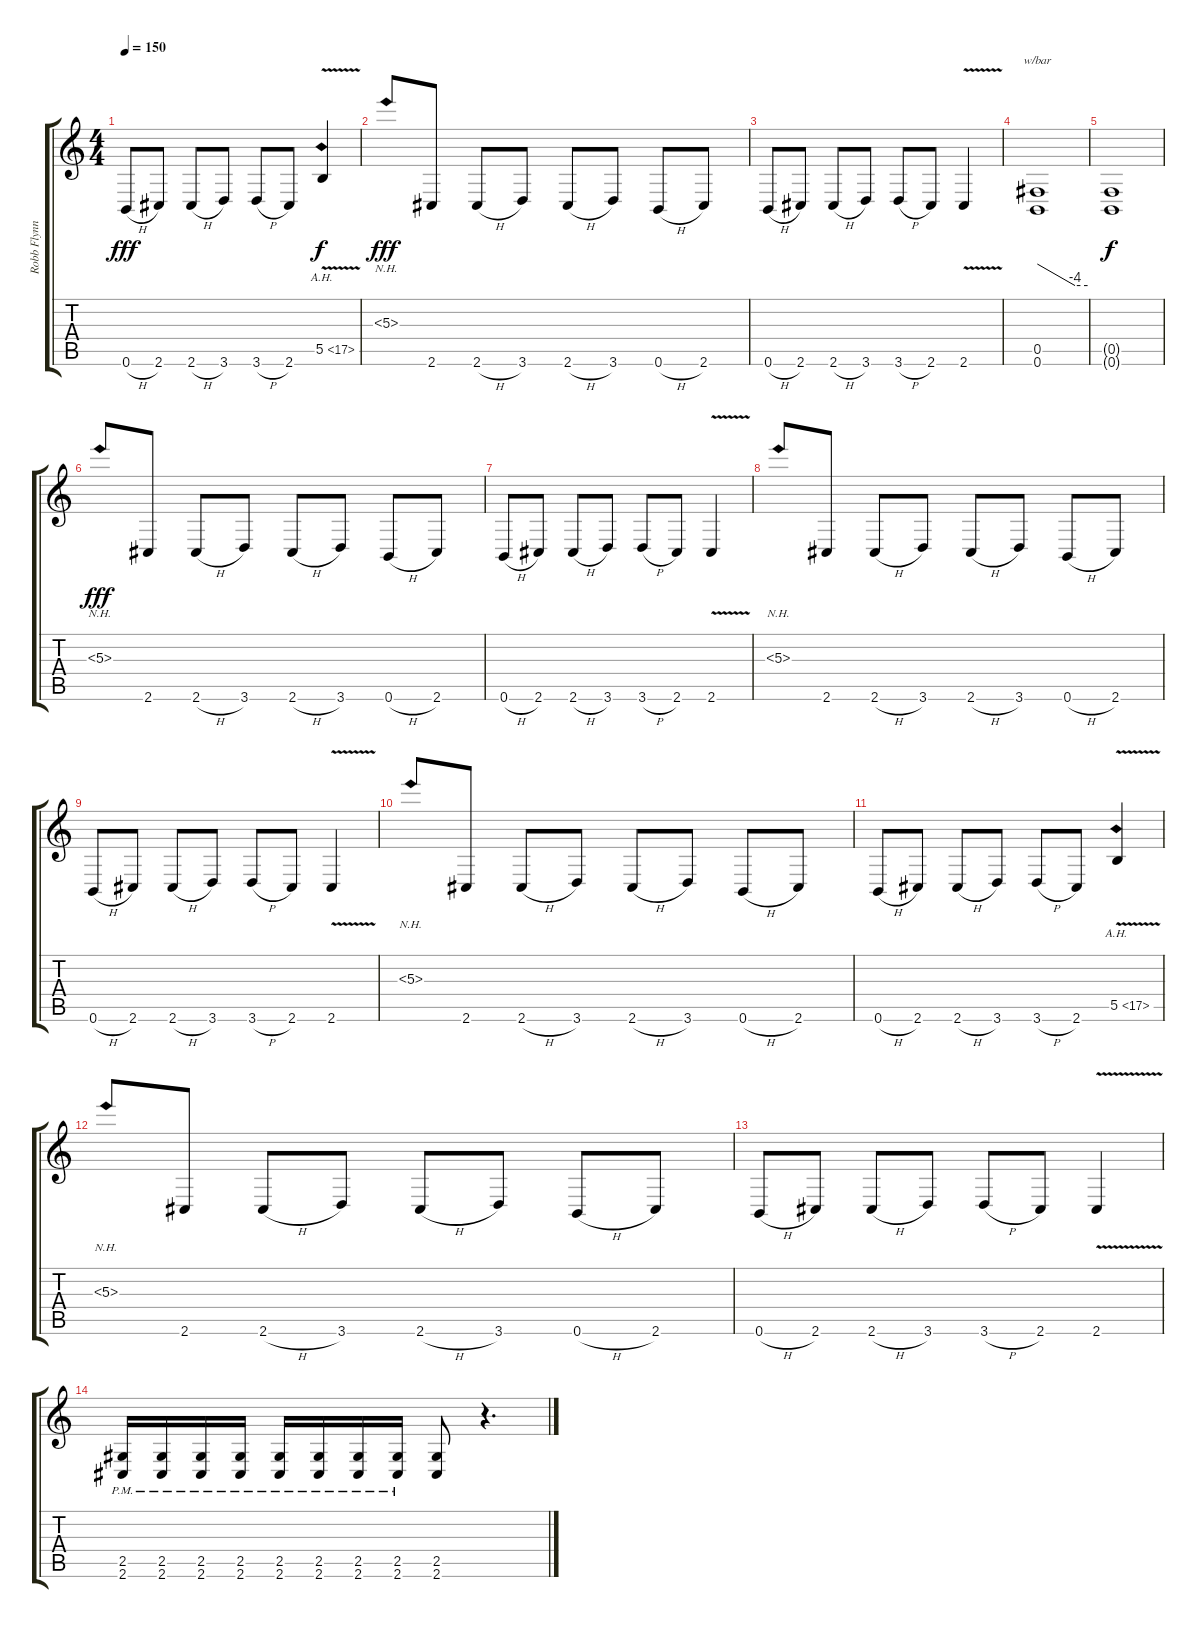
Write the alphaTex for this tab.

\track ("Robb Flynn" "Robb Flynn") {instrument distortionguitar}
\staff {score tabs}
\tuning (Db4 Ab3 E3 B2 Gb2 B1) {hide}
\ts (4 4)
\tempo 150
\clef g2
\ks c
0.6{h}.8{dy fff} 2.6.8 2.6{h}.8 3.6.8 3.6{h}.8 2.6.8 5.5{ah 12 v}.4{dy f} |
5.3{nh}.8{dy fff} 2.6.8 2.6{h}.8 3.6.8 2.6{h}.8 3.6.8 0.6{h}.8 2.6.8 |
0.6{h}.8 2.6.8 2.6{h}.8 3.6.8 3.6{h}.8 2.6.8 2.6{v}.4 |
(0.5 0.6).1{tbe (custom default 0 0 45 -16 60 -16)} |
(0.5{t} 0.6{t}).1{dy f} |
5.3{nh}.8{dy fff} 2.6.8 2.6{h}.8 3.6.8 2.6{h}.8 3.6.8 0.6{h}.8 2.6.8 |
0.6{h}.8 2.6.8 2.6{h}.8 3.6.8 3.6{h}.8 2.6.8 2.6{v}.4 |
5.3{nh}.8 2.6.8 2.6{h}.8 3.6.8 2.6{h}.8 3.6.8 0.6{h}.8 2.6.8 |
0.6{h}.8 2.6.8 2.6{h}.8 3.6.8 3.6{h}.8 2.6.8 2.6{v}.4 |
5.3{nh}.8 2.6.8 2.6{h}.8 3.6.8 2.6{h}.8 3.6.8 0.6{h}.8 2.6.8 |
0.6{h}.8 2.6.8 2.6{h}.8 3.6.8 3.6{h}.8 2.6.8 5.5{ah 12 v}.4 |
5.3{nh}.8 2.6.8 2.6{h}.8 3.6.8 2.6{h}.8 3.6.8 0.6{h}.8 2.6.8 |
0.6{h}.8 2.6.8 2.6{h}.8 3.6.8 3.6{h}.8 2.6.8 2.6{v}.4 |
(2.5{pm} 2.6{pm}).16 (2.5{pm} 2.6{pm}).16 (2.5{pm} 2.6{pm}).16 (2.5{pm} 2.6{pm}).16 (2.5{pm} 2.6{pm}).16 (2.5{pm} 2.6{pm}).16 (2.5{pm} 2.6{pm}).16 (2.5{pm} 2.6{pm}).16 (2.5 2.6).8 r.4{d}
